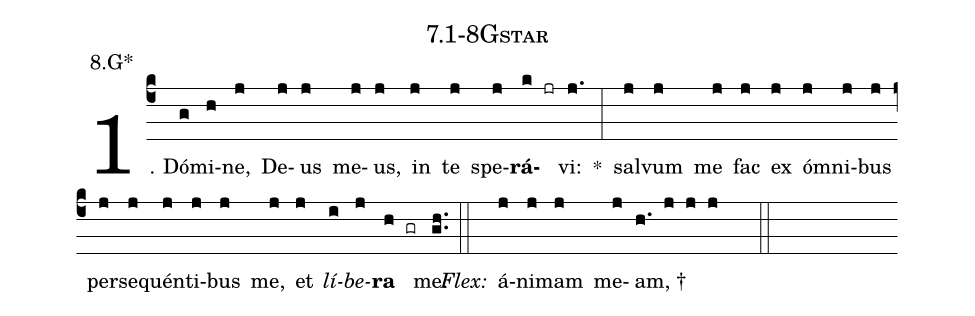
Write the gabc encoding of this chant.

name: 7.1-8Gstar;
annotation: 8.G*;
%%
(c4)1. Dó(g)mi(h)ne,(j) De(j)us(j) me(j)us,(j) in(j) te(j) spe(j)<b>rá</b>(k jr)vi:(j.) *(:) sal(j)vum(j) me(j) fac(j) ex(j) óm(j)ni(j)bus(j) per(j)se(j)quén(j)ti(j)bus(j) me,(j) et(j) <i>lí</i>(i)<i>be</i>(j)<b>ra</b>(h gr) me.(gh..) (::)
<i>Flex:</i>()  á(j)ni(j)mam(j) me(j)am, †(h. j j j  ::)
